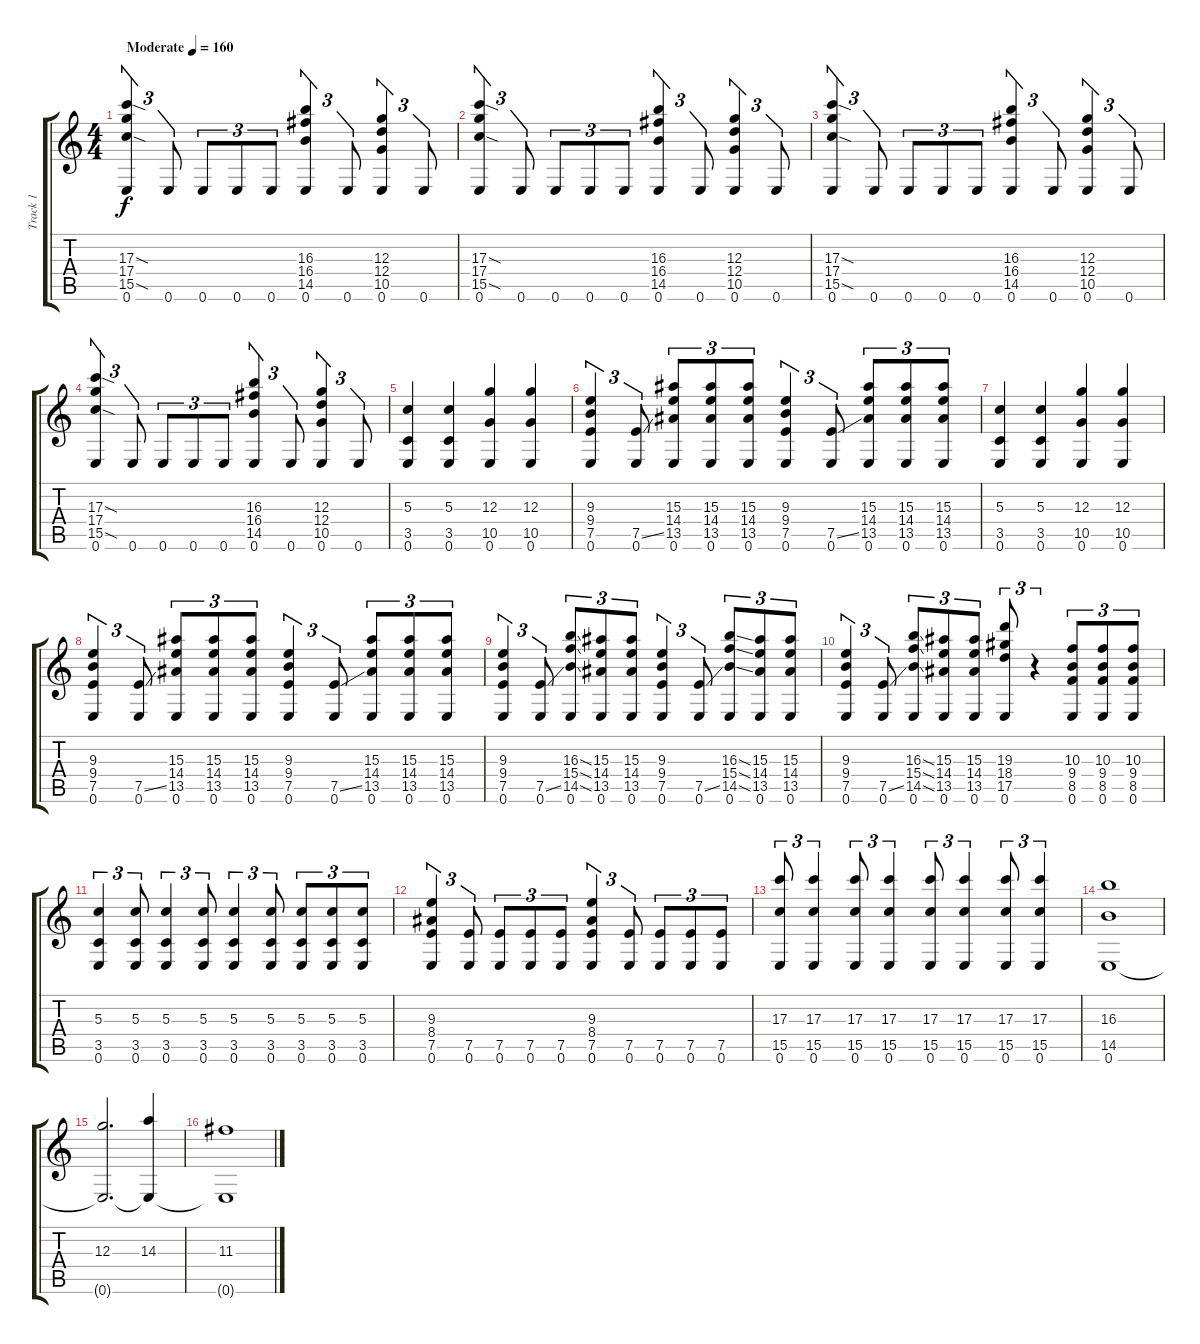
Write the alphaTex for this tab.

\track ("Track 1" "Track 1") {instrument distortionguitar}
\staff {score tabs}
\tuning (E4 B3 G3 D3 A2 E2) {hide}
\ts (4 4)
\tempo (160 "Moderate")
\clef g2
\ks c
(17.3{sod} 17.4 15.5{sod} 0.6).4{tu (3 2) dy f instrument distortionguitar} 0.6.8{tu (3 2)} 0.6.8{tu (3 2)} 0.6.8{tu (3 2)} 0.6.8{tu (3 2)} (16.3 16.4 14.5 0.6).4{tu (3 2)} 0.6.8{tu (3 2)} (12.3 12.4 10.5 0.6).4{tu (3 2)} 0.6.8{tu (3 2)} |
(17.3{sod} 17.4 15.5{sod} 0.6).4{tu (3 2)} 0.6.8{tu (3 2)} 0.6.8{tu (3 2)} 0.6.8{tu (3 2)} 0.6.8{tu (3 2)} (16.3 16.4 14.5 0.6).4{tu (3 2)} 0.6.8{tu (3 2)} (12.3 12.4 10.5 0.6).4{tu (3 2)} 0.6.8{tu (3 2)} |
(17.3{sod} 17.4 15.5{sod} 0.6).4{tu (3 2)} 0.6.8{tu (3 2)} 0.6.8{tu (3 2)} 0.6.8{tu (3 2)} 0.6.8{tu (3 2)} (16.3 16.4 14.5 0.6).4{tu (3 2)} 0.6.8{tu (3 2)} (12.3 12.4 10.5 0.6).4{tu (3 2)} 0.6.8{tu (3 2)} |
(17.3{sod} 17.4 15.5{sod} 0.6).4{tu (3 2)} 0.6.8{tu (3 2)} 0.6.8{tu (3 2)} 0.6.8{tu (3 2)} 0.6.8{tu (3 2)} (16.3 16.4 14.5 0.6).4{tu (3 2)} 0.6.8{tu (3 2)} (12.3 12.4 10.5 0.6).4{tu (3 2)} 0.6.8{tu (3 2)} |
(5.3 3.5 0.6).4 (5.3 3.5 0.6).4 (12.3 10.5 0.6).4 (12.3 10.5 0.6).4 |
(9.3 9.4 7.5 0.6).4{tu (3 2)} (7.5{ss} 0.6).8{tu (3 2)} (15.3 14.4 13.5 0.6).8{tu (3 2)} (15.3 14.4 13.5 0.6).8{tu (3 2)} (15.3 14.4 13.5 0.6).8{tu (3 2)} (9.3 9.4 7.5 0.6).4{tu (3 2)} (7.5{ss} 0.6).8{tu (3 2)} (15.3 14.4 13.5 0.6).8{tu (3 2)} (15.3 14.4 13.5 0.6).8{tu (3 2)} (15.3 14.4 13.5 0.6).8{tu (3 2)} |
(5.3 3.5 0.6).4 (5.3 3.5 0.6).4 (12.3 10.5 0.6).4 (12.3 10.5 0.6).4 |
(9.3 9.4 7.5 0.6).4{tu (3 2)} (7.5{ss} 0.6).8{tu (3 2)} (15.3 14.4 13.5 0.6).8{tu (3 2)} (15.3 14.4 13.5 0.6).8{tu (3 2)} (15.3 14.4 13.5 0.6).8{tu (3 2)} (9.3 9.4 7.5 0.6).4{tu (3 2)} (7.5{ss} 0.6).8{tu (3 2)} (15.3 14.4 13.5 0.6).8{tu (3 2)} (15.3 14.4 13.5 0.6).8{tu (3 2)} (15.3 14.4 13.5 0.6).8{tu (3 2)} |
(9.3 9.4 7.5 0.6).4{tu (3 2)} (7.5{ss} 0.6).8{tu (3 2)} (16.3{ss} 15.4{ss} 14.5{ss} 0.6).8{tu (3 2)} (15.3 14.4 13.5 0.6).8{tu (3 2)} (15.3 14.4 13.5 0.6).8{tu (3 2)} (9.3 9.4 7.5 0.6).4{tu (3 2)} (7.5{ss} 0.6).8{tu (3 2)} (16.3{ss} 15.4{ss} 14.5{ss} 0.6).8{tu (3 2)} (15.3 14.4 13.5 0.6).8{tu (3 2)} (15.3 14.4 13.5 0.6).8{tu (3 2)} |
(9.3 9.4 7.5 0.6).4{tu (3 2)} (7.5{ss} 0.6).8{tu (3 2)} (16.3{ss} 15.4{ss} 14.5{ss} 0.6).8{tu (3 2)} (15.3 14.4 13.5 0.6).8{tu (3 2)} (15.3 14.4 13.5 0.6).8{tu (3 2)} (19.3 18.4 17.5 0.6).8{tu (3 2)} r.4{tu (3 2)} (10.3 9.4 8.5 0.6).8{tu (3 2)} (10.3 9.4 8.5 0.6).8{tu (3 2)} (10.3 9.4 8.5 0.6).8{tu (3 2)} |
(5.3 3.5 0.6).4{tu (3 2)} (5.3 3.5 0.6).8{tu (3 2)} (5.3 3.5 0.6).4{tu (3 2)} (5.3 3.5 0.6).8{tu (3 2)} (5.3 3.5 0.6).4{tu (3 2)} (5.3 3.5 0.6).8{tu (3 2)} (5.3 3.5 0.6).8{tu (3 2)} (5.3 3.5 0.6).8{tu (3 2)} (5.3 3.5 0.6).8{tu (3 2)} |
(9.3 8.4 7.5 0.6).4{tu (3 2)} (7.5 0.6).8{tu (3 2)} (7.5 0.6).8{tu (3 2)} (7.5 0.6).8{tu (3 2)} (7.5 0.6).8{tu (3 2)} (9.3 8.4 7.5 0.6).4{tu (3 2)} (7.5 0.6).8{tu (3 2)} (7.5 0.6).8{tu (3 2)} (7.5 0.6).8{tu (3 2)} (7.5 0.6).8{tu (3 2)} |
(17.3 15.5 0.6).8{tu (3 2)} (17.3 15.5 0.6).4{tu (3 2)} (17.3 15.5 0.6).8{tu (3 2)} (17.3 15.5 0.6).4{tu (3 2)} (17.3 15.5 0.6).8{tu (3 2)} (17.3 15.5 0.6).4{tu (3 2)} (17.3 15.5 0.6).8{tu (3 2)} (17.3 15.5 0.6).4{tu (3 2)} |
(16.3 14.5 0.6).1 |
(12.3 0.6{t}).2{d} (14.3 0.6{t}).4 |
(11.3 0.6{t}).1
